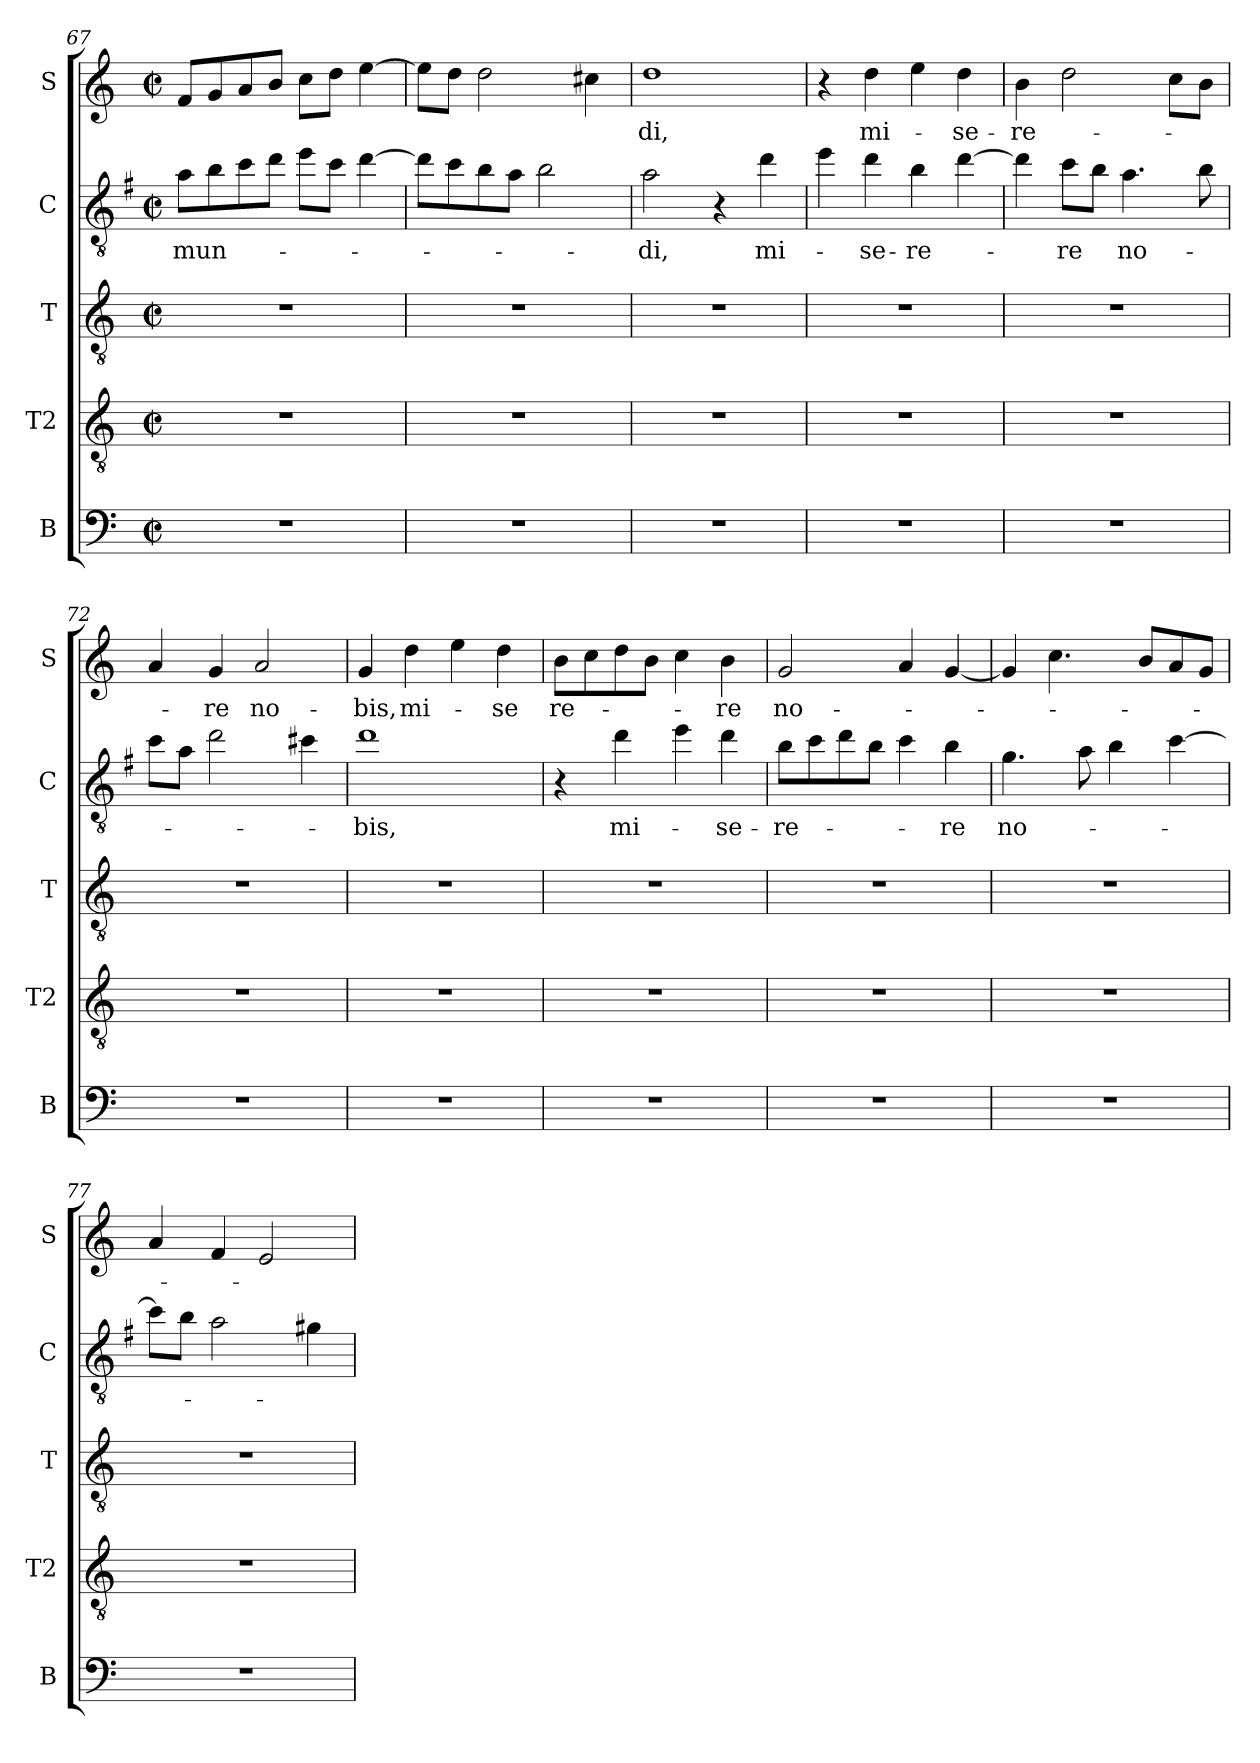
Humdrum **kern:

**kern	**kern	**kern	**kern	**text	**kern	**text
*part5	*part4	*part3	*part2	*part2	*part1	*part1
*staff5	*staff4	*staff3	*staff2	*staff2	*staff1	*staff1
*I"B	*I"T2	*I"T	*I"C	*	*I"S	*
*I'B	*I'T2	*I'T	*I'C	*	*I'S	*
*clefF4	*clefGv2	*clefGv2	*clefGv2	*	*clefG2	*
*	*	*	*ITrd4c7	*	*	*
*k[]	*k[]	*k[]	*k[]	*	*k[]	*
*M2/2	*M2/2	*M2/2	*M2/2	*	*M2/2	*
*met(c|)	*met(c|)	*met(c|)	*met(c|)	*	*met(c|)	*
=67	=67	=67	=67	=67	=67	=67
!	!	!	!	!LO:LY:b	!	!
1r	1r	1r	8d\L	mun-	8f/L	.
.	.	.	8e\	.	8g/	.
.	.	.	8f\	.	8a/	.
.	.	.	8g\J	.	8b/J	.
.	.	.	8a\L	.	8cc\L	.
.	.	.	8f\J	.	8dd\J	.
.	.	.	[4g\	.	[4ee\	.
=68	=68	=68	=68	=68	=68	=68
1r	1r	1r	8g\L]	.	8ee\L]	.
.	.	.	8f\	.	8dd\J	.
.	.	.	8e\	.	2dd\	.
.	.	.	8d\J	.	.	.
.	.	.	2e\	.	.	.
.	.	.	.	.	4cc#X\	.
=69	=69	=69	=69	=69	=69	=69
!	!	!	!	!LO:LY:b	!	!LO:LY:b
1r	1r	1r	2d\	-di,	1dd	-di,
.	.	.	4r	.	.	.
!	!	!	!	!LO:LY:b	!	!
.	.	.	4g\	mi-	.	.
=70	=70	=70	=70	=70	=70	=70
1r	1r	1r	4a\	.	4r	.
!	!	!	!	!LO:LY:b	!	!LO:LY:b
.	.	.	4g\	-se-	4dd\	mi-
!	!	!	!	!LO:LY:b	!	!
.	.	.	4e\	-re-	4ee\	.
!	!	!	!	!	!	!LO:LY:b
.	.	.	[4g\	.	4dd\	-se-
=71	=71	=71	=71	=71	=71	=71
!	!	!	!	!	!	!LO:LY:b
1r	1r	1r	4g\]	.	4b\	-re-
!	!	!	!	!LO:LY:b	!	!
.	.	.	8f\L	re	2dd\	.
.	.	.	8e\J	.	.	.
!	!	!	!	!LO:LY:b	!	!
.	.	.	4.d\	no-	.	.
.	.	.	.	.	8cc\L	.
.	.	.	8e\	.	8b\J	.
!!LO:LB:g=z
=72	=72	=72	=72	=72	=72	=72
1r	1r	1r	8f\L	.	4a/	.
.	.	.	8d\J	.	.	.
!	!	!	!	!	!	!LO:LY:b
.	.	.	2g\	.	4g/	-re
!	!	!	!	!	!	!LO:LY:b
.	.	.	.	.	2a/	no-
.	.	.	4f#X\	.	.	.
=73	=73	=73	=73	=73	=73	=73
!	!	!	!	!LO:LY:b	!	!LO:LY:b
1r	1r	1r	1g	-bis,	4g/	-bis,
!	!	!	!	!	!	!LO:LY:b
.	.	.	.	.	4dd\	mi-
.	.	.	.	.	4ee\	.
!	!	!	!	!	!	!LO:LY:b
.	.	.	.	.	4dd\	-se
=74	=74	=74	=74	=74	=74	=74
!	!	!	!	!	!	!LO:LY:b
1r	1r	1r	4r	.	8b\L	re-
.	.	.	.	.	8cc\	.
!	!	!	!	!LO:LY:b	!	!
.	.	.	4g\	mi-	8dd\	.
.	.	.	.	.	8b\J	.
.	.	.	4a\	.	4cc\	.
!	!	!	!	!LO:LY:b	!	!LO:LY:b
.	.	.	4g\	-se-	4b\	-re
=75	=75	=75	=75	=75	=75	=75
!	!	!	!	!LO:LY:b	!	!LO:LY:b
1r	1r	1r	8e\L	-re-	2g/	no-
.	.	.	8f\	.	.	.
.	.	.	8g\	.	.	.
.	.	.	8e\J	.	.	.
.	.	.	4f\	.	4a/	.
!	!	!	!	!LO:LY:b	!	!
.	.	.	4e\	-re	[4g/	.
=76	=76	=76	=76	=76	=76	=76
!	!	!	!	!LO:LY:b	!	!
1r	1r	1r	4.c\	no-	4g/]	.
.	.	.	.	.	4.cc\	.
.	.	.	8d\	.	.	.
.	.	.	4e\	.	.	.
.	.	.	.	.	8b/L	.
.	.	.	[4f\	.	8a/	.
.	.	.	.	.	8g/J	.
=77	=77	=77	=77	=77	=77	=77
1r	1r	1r	8f\L]	.	4a/	.
.	.	.	8e\J	.	.	.
.	.	.	2d\	.	4f/	.
.	.	.	.	.	2e/	.
.	.	.	4c#X\	.	.	.
=	=	=	=	=	=	=
*-	*-	*-	*-	*-	*-	*-
